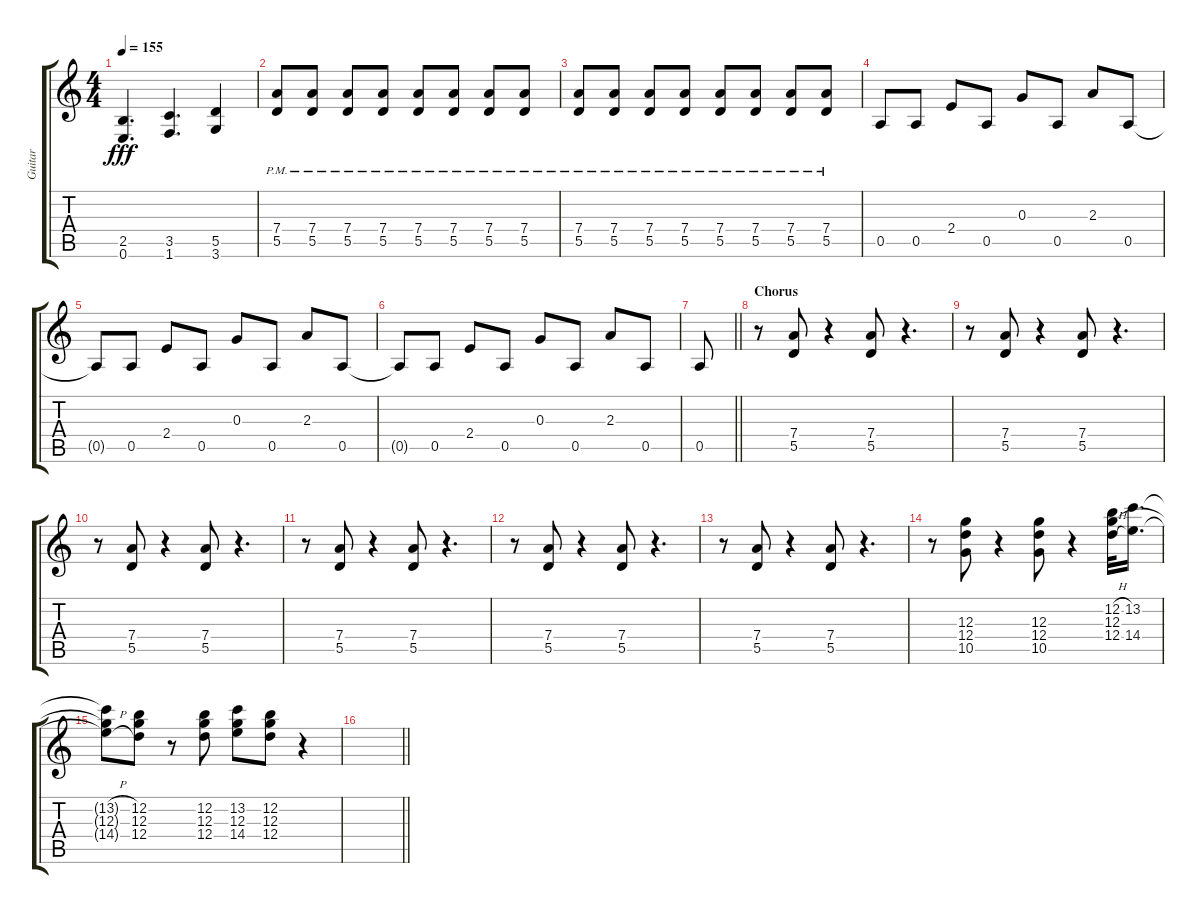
\track ("Guitar" "Guitar") {instrument electricguitarmuted}
\staff {score tabs}
\tuning (E4 B3 G3 D3 A2 E2) {hide}
\ts (4 4)
\tempo 155
\clef g2
\ks c
(2.5 0.6).4{d dy fff} (3.5 1.6).4{d} (5.5 3.6).4 |
(7.4{pm} 5.5{pm}).8 (7.4{pm} 5.5{pm}).8 (7.4{pm} 5.5{pm}).8 (7.4{pm} 5.5{pm}).8 (7.4{pm} 5.5{pm}).8 (7.4{pm} 5.5{pm}).8 (7.4{pm} 5.5{pm}).8 (7.4{pm} 5.5{pm}).8 |
(7.4{pm} 5.5{pm}).8 (7.4{pm} 5.5{pm}).8 (7.4{pm} 5.5{pm}).8 (7.4{pm} 5.5{pm}).8 (7.4{pm} 5.5{pm}).8 (7.4{pm} 5.5{pm}).8 (7.4{pm} 5.5{pm}).8 (7.4{pm} 5.5{pm}).8 |
0.5.8 0.5.8 2.4.8 0.5.8 0.3.8 0.5.8 2.3.8 0.5.8 |
0.5{t}.8 0.5.8 2.4.8 0.5.8 0.3.8 0.5.8 2.3.8 0.5.8 |
0.5{t}.8 0.5.8 2.4.8 0.5.8 0.3.8 0.5.8 2.3.8 0.5.8 |
\barLineRight lightlight
0.5.8 |
\section ("" "Chorus")
r.8 (7.4 5.5).8 r.4 (7.4 5.5).8 r.4{d} |
r.8 (7.4 5.5).8 r.4 (7.4 5.5).8 r.4{d} |
r.8 (7.4 5.5).8 r.4 (7.4 5.5).8 r.4{d} |
r.8 (7.4 5.5).8 r.4 (7.4 5.5).8 r.4{d} |
r.8 (7.4 5.5).8 r.4 (7.4 5.5).8 r.4{d} |
r.8 (7.4 5.5).8 r.4 (7.4 5.5).8 r.4{d} |
r.8 (12.3 12.4 10.5).8 r.4 (12.3 12.4 10.5).8 r.4 (12.2{h} 12.3 12.4{h}).32 (13.2 14.4).16{d} |
(13.2{h t} 12.3{t} 14.4{h t}).8 (12.2 12.3 12.4).8 r.8 (12.2 12.3 12.4).8 (13.2 12.3 14.4).8 (12.2 12.3 12.4).8 r.4 |
\barLineRight lightlight
